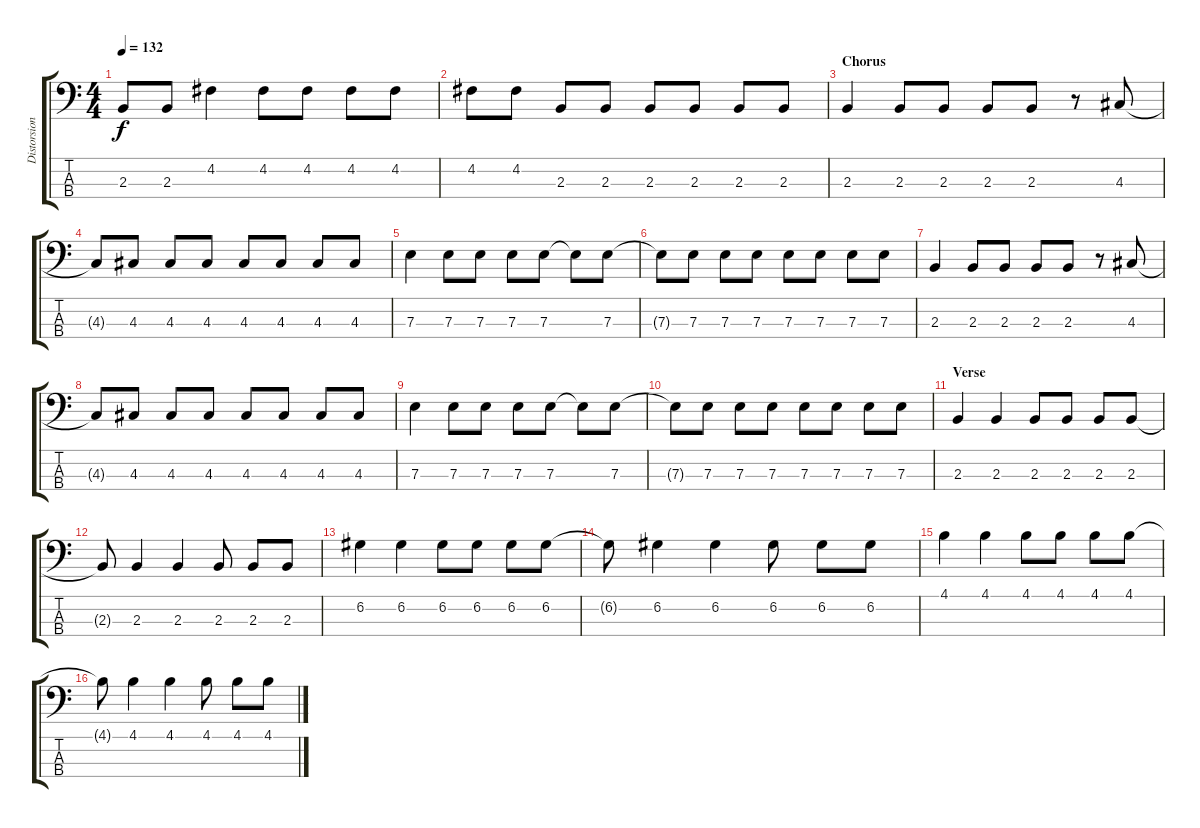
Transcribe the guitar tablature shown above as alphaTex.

\track ("Distorsion Bass" "Distorsion") {instrument distortionguitar}
\staff {score tabs}
\tuning (G2 D2 A1 E1) {hide}
\ts (4 4)
\tempo 132
\clef f4
\ks c
2.3.8{dy f} 2.3.8 4.2.4 4.2.8 4.2.8 4.2.8 4.2.8 |
4.2.8 4.2.8 2.3.8 2.3.8 2.3.8 2.3.8 2.3.8 2.3.8 |
\section ("" "Chorus")
2.3.4 2.3.8 2.3.8 2.3.8 2.3.8 r.8 4.3.8 |
4.3{t}.8 4.3.8 4.3.8 4.3.8 4.3.8 4.3.8 4.3.8 4.3.8 |
7.3.4 7.3.8 7.3.8 7.3.8 7.3.8 7.3{t}.8 7.3.8 |
7.3{t}.8 7.3.8 7.3.8 7.3.8 7.3.8 7.3.8 7.3.8 7.3.8 |
2.3.4 2.3.8 2.3.8 2.3.8 2.3.8 r.8 4.3.8 |
4.3{t}.8 4.3.8 4.3.8 4.3.8 4.3.8 4.3.8 4.3.8 4.3.8 |
7.3.4 7.3.8 7.3.8 7.3.8 7.3.8 7.3{t}.8 7.3.8 |
7.3{t}.8 7.3.8 7.3.8 7.3.8 7.3.8 7.3.8 7.3.8 7.3.8 |
\section ("" "Verse")
2.3.4 2.3.4 2.3.8 2.3.8 2.3.8 2.3.8 |
2.3{t}.8 2.3.4 2.3.4 2.3.8 2.3.8 2.3.8 |
6.2.4 6.2.4 6.2.8 6.2.8 6.2.8 6.2.8 |
6.2{t}.8 6.2.4 6.2.4 6.2.8 6.2.8 6.2.8 |
4.1.4 4.1.4 4.1.8 4.1.8 4.1.8 4.1.8 |
4.1{t}.8 4.1.4 4.1.4 4.1.8 4.1.8 4.1.8
